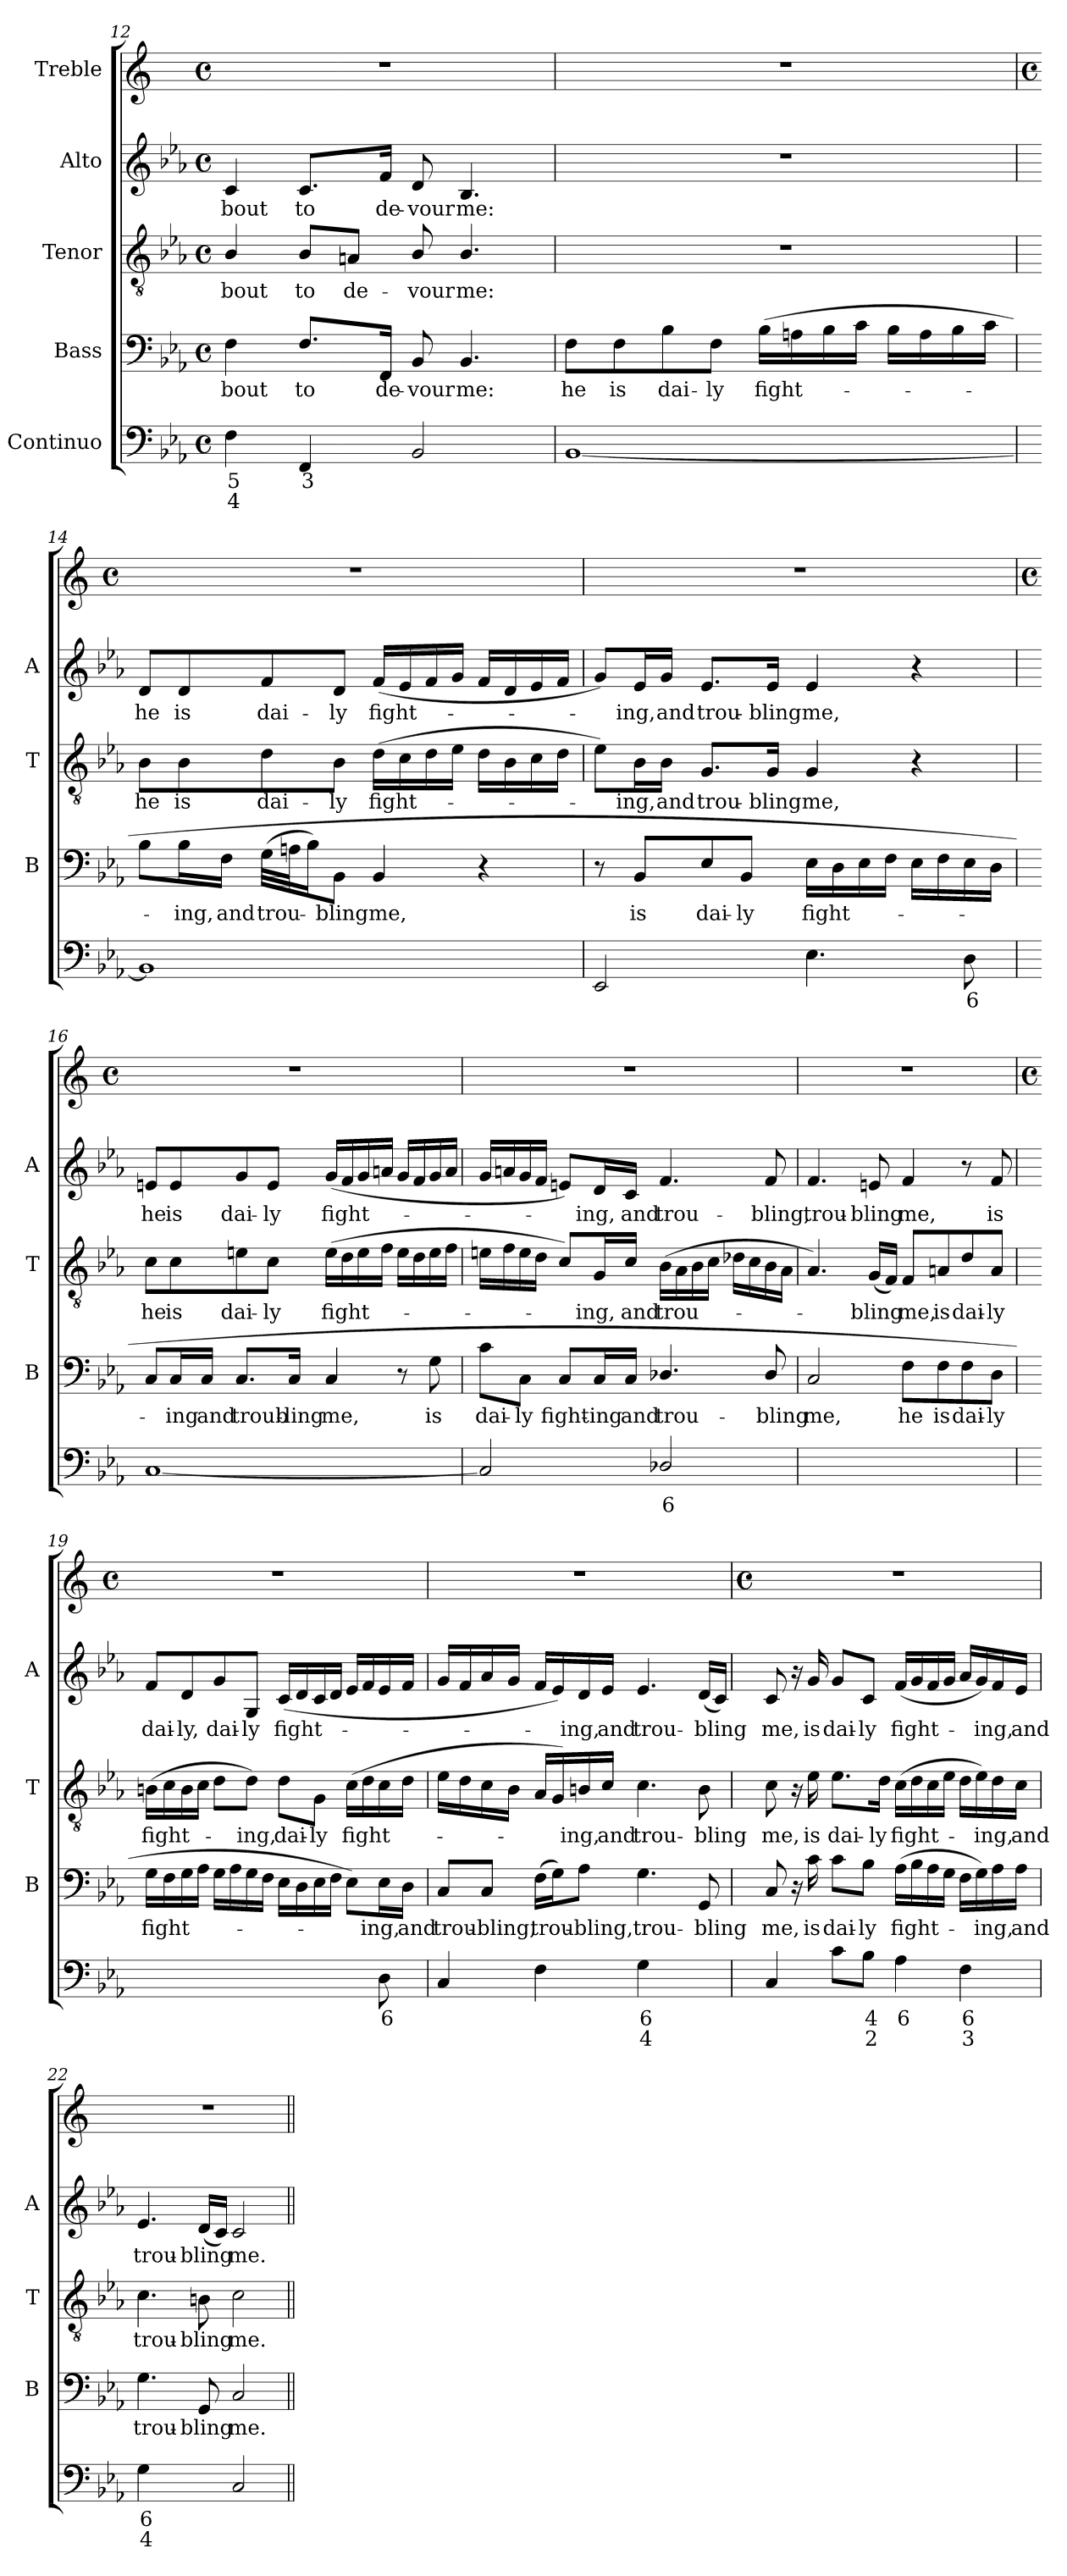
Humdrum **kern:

**kern	**text	**text	**kern	**text	**kern	**text	**kern	**text	**kern
*part5	*part5	*part5	*part4	*part4	*part3	*part3	*part2	*part2	*part1
*staff5	*staff5	*staff5	*staff4	*staff4	*staff3	*staff3	*staff2	*staff2	*staff1
*I"Continuo	*	*	*I"Bass	*	*I"Tenor	*	*I"Alto	*	*I"Treble
*	*	*	*I'B	*	*I'T	*	*I'A	*	*
*clefF4	*	*	*clefF4	*	*clefGv2	*	*clefG2	*	*clefG2
*k[b-e-a-]	*	*	*k[b-e-a-]	*	*k[b-e-a-]	*	*k[b-e-a-]	*	*k[]
*M4/4	*	*	*M4/4	*	*M4/4	*	*M4/4	*	*M4/4
*met(c)	*	*	*met(c)	*	*met(c)	*	*met(c)	*	*met(c)
=12	=12	=12	=12	=12	=12	=12	=12	=12	=12
!	!LO:LY:b	!LO:LY:b	!	!LO:LY:b	!	!LO:LY:b	!	!LO:LY:b	!
4F\	5	4	4F\	-bout	4B-/	-bout	4c/	-bout	1r
!	!LO:LY:b	!	!	!LO:LY:b	!	!LO:LY:b	!	!LO:LY:b	!
4FF/	3	.	8.F/L	to	8B-/L	to	8.c/L	to	.
!	!	!	!	!	!	!LO:LY:b	!	!	!
.	.	.	.	.	8An/J	de-	.	.	.
!	!	!	!	!LO:LY:b	!	!	!	!LO:LY:b	!
.	.	.	16FF/Jk	de-	.	.	16f/Jk	de-	.
!	!	!	!	!LO:LY:b	!	!LO:LY:b	!	!LO:LY:b	!
2BB-/	.	.	8BB-/	-vour	8B-/	-vour	8d/	-vour	.
!	!	!	!	!LO:LY:b	!	!LO:LY:b	!	!LO:LY:b	!
.	.	.	4.BB-/	me:	4.B-/	me:	4.B-/	me:	.
=13	=13	=13	=13	=13	=13	=13	=13	=13	=13
!	!	!	!	!LO:LY:b	!	!	!	!	!
[1BB-	.	.	8F\L	he	1r	.	1r	.	1r
!	!	!	!	!LO:LY:b	!	!	!	!	!
.	.	.	8F\	is	.	.	.	.	.
!	!	!	!	!LO:LY:b	!	!	!	!	!
.	.	.	8B-\	dai-	.	.	.	.	.
!	!	!	!	!LO:LY:b	!	!	!	!	!
.	.	.	8F\J	-ly	.	.	.	.	.
!	!	!	!	!LO:LY:b	!	!	!	!	!
.	.	.	(>16B-\LL	fight-	.	.	.	.	.
.	.	.	16An\	.	.	.	.	.	.
.	.	.	16B-\	.	.	.	.	.	.
.	.	.	16c\JJ	.	.	.	.	.	.
.	.	.	16B-\LL	.	.	.	.	.	.
.	.	.	16A\	.	.	.	.	.	.
.	.	.	16B-\	.	.	.	.	.	.
.	.	.	16c\JJ	.	.	.	.	.	.
!!LO:PB:g=z
=14	=14	=14	=14	=14	=14	=14	=14	=14	=14
*	*	*	*	*	*	*	*	*	*M4/4
*	*	*	*	*	*	*	*	*	*met(c)
!	!	!	!	!	!	!LO:LY:b	!	!LO:LY:b	!
1BB-]	.	.	8B-\L	.	8B-\L	he	8d/L	he	1r
!	!	!	!	!LO:LY:b	!	!LO:LY:b	!	!LO:LY:b	!
.	.	.	16B-\L	ing,	8B-\	is	8d/	is	.
!	!	!	!	!LO:LY:b	!	!	!	!	!
.	.	.	16F\JJ	and	.	.	.	.	.
!	!	!	!	!LO:LY:b	!	!LO:LY:b	!	!LO:LY:b	!
.	.	.	(>32G\LLL	trou-	8d\	dai-	8f/	dai-	.
.	.	.	32An\J	.	.	.	.	.	.
.	.	.	16B-\J)	.	.	.	.	.	.
!	!	!	!	!LO:LY:b	!	!LO:LY:b	!	!LO:LY:b	!
.	.	.	8BB-\J	bling	8B-\J	-ly	8d/J	-ly	.
!	!	!	!	!LO:LY:b	!	!LO:LY:b	!	!LO:LY:b	!
.	.	.	4BB-/	me,	(>16d\LL	fight-	(<16f/LL	fight-	.
.	.	.	.	.	16c\	.	16e-/	.	.
.	.	.	.	.	16d\	.	16f/	.	.
.	.	.	.	.	16e-\JJ	.	16g/JJ	.	.
.	.	.	4r	.	16d\LL	.	16f/LL	.	.
.	.	.	.	.	16B-\	.	16d/	.	.
.	.	.	.	.	16c\	.	16e-/	.	.
.	.	.	.	.	16d\JJ	.	16f/JJ	.	.
=15	=15	=15	=15	=15	=15	=15	=15	=15	=15
2EE-/	.	.	8r	.	8e-\L)	.	8g/L)	.	1r
!	!	!	!	!LO:LY:b	!	!LO:LY:b	!	!LO:LY:b	!
.	.	.	8BB-/L	is	16B-\L	ing,	16e-/L	ing,	.
!	!	!	!	!	!	!LO:LY:b	!	!LO:LY:b	!
.	.	.	.	.	16B-\JJ	and	16g/JJ	and	.
!	!	!	!	!LO:LY:b	!	!LO:LY:b	!	!LO:LY:b	!
.	.	.	8E-/	dai-	8.G/L	trou-	8.e-/L	trou-	.
!	!	!	!	!LO:LY:b	!	!	!	!	!
.	.	.	8BB-/J	-ly	.	.	.	.	.
!	!	!	!	!	!	!LO:LY:b	!	!LO:LY:b	!
.	.	.	.	.	16G/Jk	-bling	16e-/Jk	-bling	.
!	!	!	!	!LO:LY:b	!	!LO:LY:b	!	!LO:LY:b	!
4.E-\	.	.	16E-\LL	fight-	4G/	me,	4e-/	me,	.
.	.	.	16D\	.	.	.	.	.	.
.	.	.	16E-\	.	.	.	.	.	.
.	.	.	16F\JJ	.	.	.	.	.	.
.	.	.	16E-\LL	.	4r	.	4r	.	.
.	.	.	16F\	.	.	.	.	.	.
!	!LO:LY:b	!	!	!	!	!	!	!	!
8D\	6	.	16E-\	.	.	.	.	.	.
.	.	.	16D\JJ	.	.	.	.	.	.
!!LO:LB:g=z
=16	=16	=16	=16	=16	=16	=16	=16	=16	=16
*	*	*	*	*	*	*	*	*	*M4/4
*	*	*	*	*	*	*	*	*	*met(c)
!	!	!	!	!	!	!LO:LY:b	!	!LO:LY:b	!
[1C	.	.	8C/L	.	8c\L	he	8en/L	he	1r
!	!	!	!	!LO:LY:b	!	!LO:LY:b	!	!LO:LY:b	!
.	.	.	16C/L	ing	8c\	is	8e/	is	.
!	!	!	!	!LO:LY:b	!	!	!	!	!
.	.	.	16C/JJ	and	.	.	.	.	.
!	!	!	!	!LO:LY:b	!	!LO:LY:b	!	!LO:LY:b	!
.	.	.	8.C/L	troub-	8en\	dai-	8g/	dai-	.
!	!	!	!	!	!	!LO:LY:b	!	!LO:LY:b	!
.	.	.	.	.	8c\J	-ly	8e/J	-ly	.
!	!	!	!	!LO:LY:b	!	!	!	!	!
.	.	.	16C/Jk	-ling	.	.	.	.	.
!	!	!	!	!LO:LY:b	!	!LO:LY:b	!	!LO:LY:b	!
.	.	.	4C/	me,	(>16e\LL	fight-	(<16g/LL	fight-	.
.	.	.	.	.	16d\	.	16f/	.	.
.	.	.	.	.	16e\	.	16g/	.	.
.	.	.	.	.	16f\JJ	.	16an/JJ	.	.
.	.	.	8r	.	16e\LL	.	16g/LL	.	.
.	.	.	.	.	16d\	.	16f/	.	.
!	!	!	!	!LO:LY:b	!	!	!	!	!
.	.	.	8G\	is	16e\	.	16g/	.	.
.	.	.	.	.	16f\JJ	.	16a/JJ	.	.
=17	=17	=17	=17	=17	=17	=17	=17	=17	=17
!	!	!	!	!LO:LY:b	!	!	!	!	!
2C/]	.	.	8c\L	dai-	16en\LL	.	16g/LL	.	1r
.	.	.	.	.	16f\	.	16an/	.	.
!	!	!	!	!LO:LY:b	!	!	!	!	!
.	.	.	8C\J	-ly	16e\	.	16g/	.	.
.	.	.	.	.	16d\JJ	.	16f/JJ	.	.
!	!	!	!	!LO:LY:b	!	!	!	!	!
.	.	.	8C/L	fight-	8c/L)	.	8en/L)	.	.
!	!	!	!	!LO:LY:b	!	!LO:LY:b	!	!LO:LY:b	!
.	.	.	16C/L	-ing	16G/L	ing,	16d/L	ing,	.
!	!	!	!	!LO:LY:b	!	!LO:LY:b	!	!LO:LY:b	!
.	.	.	16C/JJ	and	16c/JJ	and	16c/JJ	and	.
!	!LO:LY:b	!	!	!LO:LY:b	!	!LO:LY:b	!	!LO:LY:b	!
2D-X/	6	.	4.D-X/	trou-	(>16B-\LL	trou-	4.f/	trou-	.
.	.	.	.	.	16A-\	.	.	.	.
.	.	.	.	.	16B-\	.	.	.	.
.	.	.	.	.	16c\JJ	.	.	.	.
.	.	.	.	.	16d-X\LL	.	.	.	.
.	.	.	.	.	16c\	.	.	.	.
!	!	!	!	!LO:LY:b	!	!	!	!LO:LY:b	!
.	.	.	8D-/	-bling	16B-\	.	8f/	-bling,	.
.	.	.	.	.	16A-\JJ	.	.	.	.
=18	=18	=18	=18	=18	=18	=18	=18	=18	=18
!	!LO:LY:b	!LO:LY:b	!	!LO:LY:b	!	!	!	!LO:LY:b	!
[4C/yy	6	4	2C/	me,	4.A-/)	.	4.f/	trou-	1r
!	!LO:LY:b	!LO:LY:b	!	!	!	!	!	!	!
4C/yy]	5	3	.	.	.	.	.	.	.
!	!	!	!	!	!	!LO:LY:b	!	!LO:LY:b	!
.	.	.	.	.	(<16G/LL	bling	8en/	-bling	.
.	.	.	.	.	16F/JJ)	.	.	.	.
!	!LO:LY:b	!LO:LY:b	!	!LO:LY:b	!	!LO:LY:b	!	!LO:LY:b	!
[4F\yy	5	3	8F\L	he	8F/L	me,	4f/	me,	.
!	!	!	!	!LO:LY:b	!	!LO:LY:b	!	!	!
.	.	.	8F\	is	8An/	is	.	.	.
!	!LO:LY:b	!	!	!LO:LY:b	!	!LO:LY:b	!	!	!
8F\Lyy]	6	.	8F\	dai-	8d/	dai-	8r	.	.
!	!	!	!	!LO:LY:b	!	!LO:LY:b	!	!LO:LY:b	!
8D\J	.	.	8D\J	-ly	8A/J	-ly	8f/	is	.
!!LO:PB:g=z
=19	=19	=19	=19	=19	=19	=19	=19	=19	=19
*	*	*	*	*	*	*	*	*	*M4/4
*	*	*	*	*	*	*	*	*	*met(c)
!	!LO:LY:b	!LO:LY:b	!	!LO:LY:b	!	!LO:LY:b	!	!LO:LY:b	!
[4G\yy	7	3	16G\LL	fight-	(>16Bn\LL	fight-	8f/L	dai-	1r
.	.	.	16F\	.	16c\	.	.	.	.
!	!	!	!	!	!	!	!	!LO:LY:b	!
.	.	.	16G\	.	16B\	.	8d/	-ly,	.
.	.	.	16A-\JJ	.	16c\JJ	.	.	.	.
!	!LO:LY:b	!	!	!	!	!	!	!LO:LY:b	!
8G\Lyy]	5	.	16G\LL	.	8d\L	.	8g/	dai-	.
.	.	.	16A-\	.	.	.	.	.	.
!	!LO:LY:b	!LO:LY:b	!	!	!	!LO:LY:b	!	!LO:LY:b	!
8F\J	4	2	16G\	.	8d\J)	ing,	8G/J	-ly	.
.	.	.	16F\JJ	.	.	.	.	.	.
!	!LO:LY:b	!LO:LY:b	!	!	!	!LO:LY:b	!	!LO:LY:b	!
[4E-\yy	6	7	16E-\LL	.	8d\L	dai-	(<16c/LL	fight-	.
.	.	.	16D\	.	.	.	16d/	.	.
!	!	!	!	!	!	!LO:LY:b	!	!	!
.	.	.	16E-\	.	8G\J	-ly	16c/	.	.
.	.	.	16F\JJ	.	.	.	16d/JJ	.	.
!	!LO:LY:b	!	!	!	!	!LO:LY:b	!	!	!
8E-\yy]	6	.	8E-\L)	.	(<16c\LL	fight-	16e-/LL	.	.
.	.	.	.	.	16d\	.	16f/	.	.
!	!LO:LY:b	!	!	!LO:LY:b	!	!	!	!	!
8D\	6	.	16E-\L	ing,	16c\	.	16e-/	.	.
!	!	!	!	!LO:LY:b	!	!	!	!	!
.	.	.	16D\JJ	and	16d\JJ	.	16f/JJ	.	.
=20	=20	=20	=20	=20	=20	=20	=20	=20	=20
!	!	!	!	!LO:LY:b	!	!	!	!	!
4C/	.	.	8C/L	trou-	16e-\LL	.	16g/LL	.	1r
.	.	.	.	.	16d\	.	16f/	.	.
!	!	!	!	!LO:LY:b	!	!	!	!	!
.	.	.	8C/J	-bling,	16c\	.	16a-/	.	.
.	.	.	.	.	16B-\JJ	.	16g/JJ	.	.
!	!	!	!	!LO:LY:b	!	!	!	!	!
4F\	.	.	(>16F\LL	trou-	16A-/LL	.	16f/LL	.	.
.	.	.	16G\J)	.	16G/)	.	16e-/)	.	.
!	!	!	!	!LO:LY:b	!	!LO:LY:b	!	!LO:LY:b	!
.	.	.	8A-\J	bling,	16Bn/	ing,	16d/	ing,	.
!	!	!	!	!	!	!LO:LY:b	!	!LO:LY:b	!
.	.	.	.	.	16c/JJ	and	16e-/JJ	and	.
!	!LO:LY:b	!LO:LY:b	!	!LO:LY:b	!	!LO:LY:b	!	!LO:LY:b	!
4G\	6	4	4.G\	trou-	4.c\	trou-	4.e-/	trou-	.
!	!LO:LY:b	!LO:LY:b	!	!	!	!	!	!	!
[8GG/Lyy	6	4	.	.	.	.	.	.	.
!	!LO:LY:b	!LO:LY:b	!	!LO:LY:b	!	!LO:LY:b	!	!LO:LY:b	!
8GG/Jyy]	5	3	8GG/	-bling	8B\	-bling	(<16d/LL	-bling	.
.	.	.	.	.	.	.	16c/JJ)	.	.
!!LO:LB:g=z
=21	=21	=21	=21	=21	=21	=21	=21	=21	=21
*	*	*	*	*	*	*	*	*	*M4/4
*	*	*	*	*	*	*	*	*	*met(c)
!	!	!	!	!LO:LY:b	!	!LO:LY:b	!	!LO:LY:b	!
4C/	.	.	8C/	me,	8c\	me,	8c/	me,	1r
.	.	.	16r	.	16r	.	16r	.	.
!	!	!	!	!LO:LY:b	!	!LO:LY:b	!	!LO:LY:b	!
.	.	.	16c\	is	16e-\	is	16g/	is	.
!	!	!	!	!LO:LY:b	!	!LO:LY:b	!	!LO:LY:b	!
8c\L	.	.	8c\L	dai-	8.e-\L	dai-	8g/L	dai-	.
!	!LO:LY:b	!LO:LY:b	!	!LO:LY:b	!	!	!	!LO:LY:b	!
8B-\J	4	2	8B-\J	-ly	.	.	8c/J	-ly	.
!	!	!	!	!	!	!LO:LY:b	!	!	!
.	.	.	.	.	16d\Jk	-ly	.	.	.
!	!LO:LY:b	!	!	!LO:LY:b	!	!LO:LY:b	!	!LO:LY:b	!
4A-\	6	.	(>16A-\LL	fight-	(>16c\LL	fight-	(<16f/LL	fight-	.
.	.	.	16B-\	.	16d\	.	16g/	.	.
.	.	.	16A-\	.	16c\	.	16f/	.	.
.	.	.	16G\JJ	.	16e-\JJ	.	16g/JJ	.	.
!	!LO:LY:b	!LO:LY:b	!	!	!	!	!	!	!
4F\	6	3	16F\LL	.	16d\LL	.	16a-/LL	.	.
.	.	.	16G\)	.	16e-\)	.	16g/)	.	.
!	!	!	!	!LO:LY:b	!	!LO:LY:b	!	!LO:LY:b	!
.	.	.	16A-\	ing,	16d\	ing,	16f/	ing,	.
!	!	!	!	!LO:LY:b	!	!LO:LY:b	!	!LO:LY:b	!
.	.	.	16A-\JJ	and	16c\JJ	and	16e-/JJ	and	.
=22	=22	=22	=22	=22	=22	=22	=22	=22	=22
!	!LO:LY:b	!LO:LY:b	!	!LO:LY:b	!	!LO:LY:b	!	!LO:LY:b	!
4G\	6	4	4.G\	trou-	4.c\	trou-	4.e-/	trou-	1r
!	!LO:LY:b	!LO:LY:b	!	!	!	!	!	!	!
[8GG/yy	6	4	.	.	.	.	.	.	.
!	!LO:LY:b	!LO:LY:b	!	!LO:LY:b	!	!LO:LY:b	!	!LO:LY:b	!
8GG/yy]	5	3	8GG/	-bling	8Bn\	-bling	(<16d/LL	-bling	.
.	.	.	.	.	.	.	16c/JJ)	.	.
!	!	!	!	!LO:LY:b	!	!LO:LY:b	!	!LO:LY:b	!
2C/	.	.	2C/	me.	2c\	me.	2c/	me.	.
=||	=||	=||	=||	=||	=||	=||	=||	=||	=||
*-	*-	*-	*-	*-	*-	*-	*-	*-	*-
